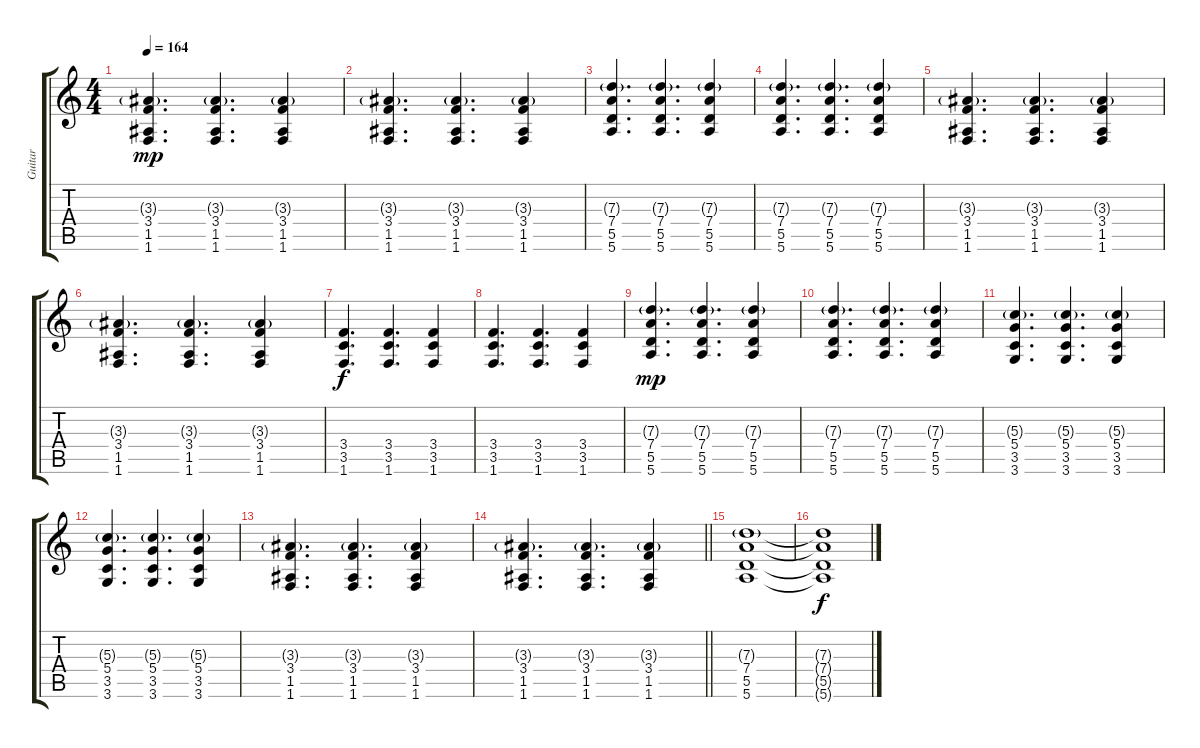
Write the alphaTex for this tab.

\track ("Guitar" "Guitar") {instrument overdrivenguitar}
\staff {score tabs}
\tuning (E4 B3 G3 D3 A2 E2) {hide}
\ts (4 4)
\tempo 164
\clef g2
\ks c
(3.3{g} 3.4 1.5 1.6).4{d dy mp} (3.3{g} 3.4 1.5 1.6).4{d} (3.3{g} 3.4 1.5 1.6).4 |
(3.3{g} 3.4 1.5 1.6).4{d} (3.3{g} 3.4 1.5 1.6).4{d} (3.3{g} 3.4 1.5 1.6).4 |
(7.3{g} 7.4 5.5 5.6).4{d} (7.3{g} 7.4 5.5 5.6).4{d} (7.3{g} 7.4 5.5 5.6).4 |
(7.3{g} 7.4 5.5 5.6).4{d} (7.3{g} 7.4 5.5 5.6).4{d} (7.3{g} 7.4 5.5 5.6).4 |
(3.3{g} 3.4 1.5 1.6).4{d} (3.3{g} 3.4 1.5 1.6).4{d} (3.3{g} 3.4 1.5 1.6).4 |
(3.3{g} 3.4 1.5 1.6).4{d} (3.3{g} 3.4 1.5 1.6).4{d} (3.3{g} 3.4 1.5 1.6).4 |
(3.4 3.5 1.6).4{d dy f} (3.4 3.5 1.6).4{d} (3.4 3.5 1.6).4 |
(3.4 3.5 1.6).4{d} (3.4 3.5 1.6).4{d} (3.4 3.5 1.6).4 |
(7.3{g} 7.4 5.5 5.6).4{d dy mp} (7.3{g} 7.4 5.5 5.6).4{d} (7.3{g} 7.4 5.5 5.6).4 |
(7.3{g} 7.4 5.5 5.6).4{d} (7.3{g} 7.4 5.5 5.6).4{d} (7.3{g} 7.4 5.5 5.6).4 |
(5.3{g} 5.4 3.5 3.6).4{d} (5.3{g} 5.4 3.5 3.6).4{d} (5.3{g} 5.4 3.5 3.6).4 |
(5.3{g} 5.4 3.5 3.6).4{d} (5.3{g} 5.4 3.5 3.6).4{d} (5.3{g} 5.4 3.5 3.6).4 |
(3.3{g} 3.4 1.5 1.6).4{d} (3.3{g} 3.4 1.5 1.6).4{d} (3.3{g} 3.4 1.5 1.6).4 |
\barLineRight lightlight
(3.3{g} 3.4 1.5 1.6).4{d} (3.3{g} 3.4 1.5 1.6).4{d} (3.3{g} 3.4 1.5 1.6).4 |
\section ("" "")
(7.3{g} 7.4 5.5 5.6).1 |
(7.3{t} 7.4{t} 5.5{t} 5.6{t}).1{dy f}
